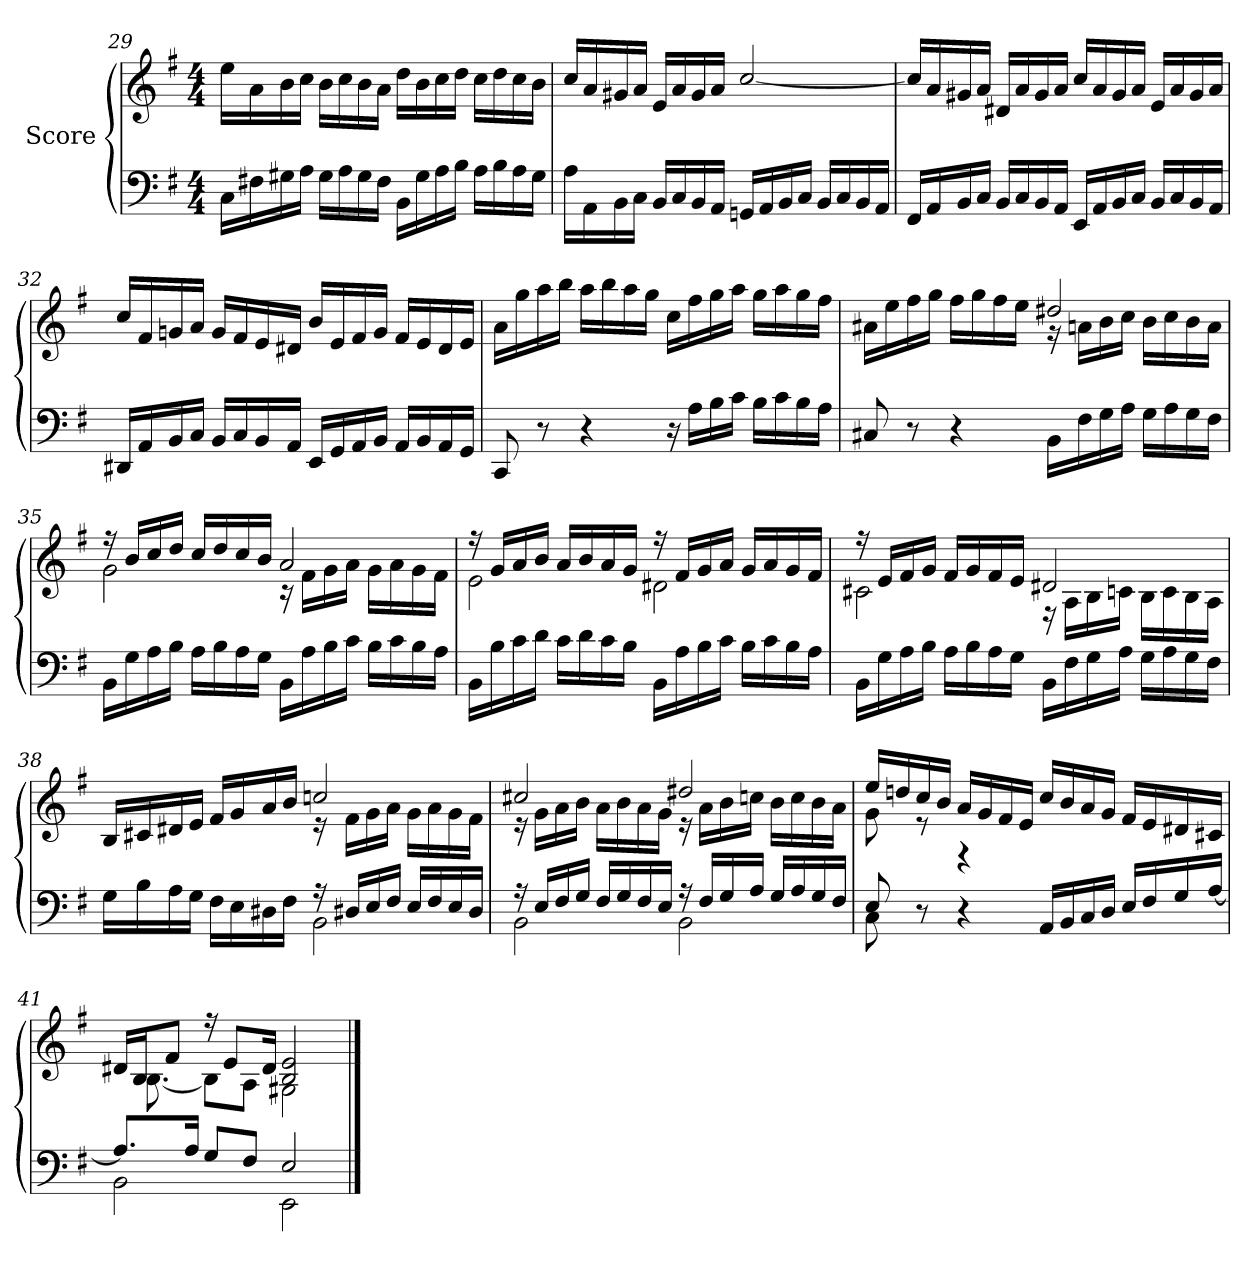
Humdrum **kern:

**kern	**kern
*part1	*part1
*staff2	*staff1
*I"Score	*
*clefF4	*clefG2
*k[f#]	*k[f#]
*M4/4	*M4/4
=29	=29
16C\LL	16ee\LL
16F#X\	16a\
16G#X\	16b\
16A\JJ	16cc\JJ
16G#\LL	16b\LL
16A\	16cc\
16G#\	16b\
16F#\JJ	16a\JJ
16BB\LL	16dd\LL
16G#\	16b\
16A\	16cc\
16B\JJ	16dd\JJ
16A\LL	16cc\LL
16B\	16dd\
16A\	16cc\
16G#\JJ	16b\JJ
=30	=30
16A\LL	16cc/LL
16AA\	16a/
16BB\	16g#X/
16C\JJ	16a/JJ
16BB/LL	16e/LL
16C/	16a/
16BB/	16g#/
16AA/JJ	16a/JJ
16GGn/LL	[2cc/
16AA/	.
16BB/	.
16C/JJ	.
16BB/LL	.
16C/	.
16BB/	.
16AA/JJ	.
!!LO:LB:g=z
=31	=31
16FF#/LL	16cc/LL]
16AA/	16a/
16BB/	16g#X/
16C/JJ	16a/JJ
16BB/LL	16d#X/LL
16C/	16a/
16BB/	16g#/
16AA/JJ	16a/JJ
16EE/LL	16cc/LL
16AA/	16a/
16BB/	16g#/
16C/JJ	16a/JJ
16BB/LL	16e/LL
16C/	16a/
16BB/	16g#/
16AA/JJ	16a/JJ
=32	=32
16DD#X/LL	16cc/LL
16AA/	16f#/
16BB/	16gn/
16C/JJ	16a/JJ
16BB/LL	16g/LL
16C/	16f#/
16BB/	16e/
16AA/JJ	16d#X/JJ
16EE/LL	16b/LL
16GG/	16e/
16AA/	16f#/
16BB/JJ	16g/JJ
16AA/LL	16f#/LL
16BB/	16e/
16AA/	16d#/
16GG/JJ	16e/JJ
=33	=33
8CC/	16a\LL
.	16gg\
8r	16aa\
.	16bb\JJ
4r	16aa\LL
.	16bb\
.	16aa\
.	16gg\JJ
16r	16cc\LL
16A\LL	16ff#\
16B\	16gg\
16c\JJ	16aa\JJ
16B\LL	16gg\LL
16c\	16aa\
16B\	16gg\
16A\JJ	16ff#\JJ
!!LO:LB:g=z
=34	=34
*	*^
8C#X/	16a#X\LL	2ryy
.	16ee\	.
8r	16ff#\	.
.	16gg\JJ	.
4r	16ff#\LL	.
.	16gg\	.
.	16ff#\	.
.	16ee\JJ	.
16BB\LL	2dd#X/	16r
16F#\	.	16an\LL
16G\	.	16b\
16A\JJ	.	16cc\JJ
16G\LL	.	16b\LL
16A\	.	16cc\
16G\	.	16b\
16F#\JJ	.	16a\JJ
=35	=35	=35
16BB\LL	16r	2g\
16G\	16b/LL	.
16A\	16cc/	.
16B\JJ	16dd/JJ	.
16A\LL	16cc/LL	.
16B\	16dd/	.
16A\	16cc/	.
16G\JJ	16b/JJ	.
16BB\LL	2a/	16r
16A\	.	16f#\LL
16B\	.	16g\
16c\JJ	.	16a\JJ
16B\LL	.	16g\LL
16c\	.	16a\
16B\	.	16g\
16A\JJ	.	16f#\JJ
=36	=36	=36
16BB\LL	16r	2e\
16B\	16g/LL	.
16c\	16a/	.
16d\JJ	16b/JJ	.
16c\LL	16a/LL	.
16d\	16b/	.
16c\	16a/	.
16B\JJ	16g/JJ	.
16BB\LL	16r	2d#X\
16A\	16f#/LL	.
16B\	16g/	.
16c\JJ	16a/JJ	.
16B\LL	16g/LL	.
16c\	16a/	.
16B\	16g/	.
16A\JJ	16f#/JJ	.
!!LO:LB:g=z	!!
=37	=37	=37
16BB\LL	16r	2c#X\
16G\	16e/LL	.
16A\	16f#/	.
16B\JJ	16g/JJ	.
16A\LL	16f#/LL	.
16B\	16g/	.
16A\	16f#/	.
16G\JJ	16e/JJ	.
16BB\LL	2d#X/	16r
16F#\	.	16A\LL
16G\	.	16B\
16A\JJ	.	16cn\JJ
16G\LL	.	16B\LL
16A\	.	16c\
16G\	.	16B\
16F#\JJ	.	16A\JJ
=38	=38	=38
*^	*	*
16G\LL	2ryy	16B/LL	2ryy
16B\	.	16c#X/	.
16A\	.	16d#X/	.
16G\JJ	.	16e/JJ	.
16F#\LL	.	16f#/LL	.
16E\	.	16g/	.
16D#X\	.	16a/	.
16F#\JJ	.	16b/JJ	.
16r	2BB\	2ccn/	16r
16D#X/LL	.	.	16f#\LL
16E/	.	.	16g\
16F#/JJ	.	.	16a\JJ
16E/LL	.	.	16g\LL
16F#/	.	.	16a\
16E/	.	.	16g\
16D#/JJ	.	.	16f#\JJ
!!LO:LB:g=z	!!
=39	=39	=39	=39
16r	2BB\	2cc#X/	16r
16E/LL	.	.	16g\LL
16F#/	.	.	16a\
16G/JJ	.	.	16b\JJ
16F#/LL	.	.	16a\LL
16G/	.	.	16b\
16F#/	.	.	16a\
16E/JJ	.	.	16g\JJ
16r	2BB\	2dd#X/	16r
16F#/LL	.	.	16a\LL
16G/	.	.	16b\
16A/JJ	.	.	16ccn\JJ
16G/LL	.	.	16b\LL
16A/	.	.	16cc\
16G/	.	.	16b\
16F#/JJ	.	.	16a\JJ
=40	=40	=40	=40
8E/	8C\	16ee/LL	8g\
.	.	16ddn/	.
8r	8ryy	16cc/	8r
.	.	16b/JJ	.
4r	4ryy	16a/LL	4r
.	.	16g/	.
.	.	16f#/	.
.	.	16e/JJ	.
16AA/LL	2ryy	16cc/LL	2ryy
16BB/	.	16b/	.
16C/	.	16a/	.
16D/JJ	.	16g/JJ	.
16E/LL	.	16f#/LL	.
16F#/	.	16e/	.
16G/	.	16d#X/	.
[16A/JJ	.	16c#X/JJ	.
=41	=41	=41	=41
8.A/L]	2BB\	16d#X/LL	16ryy
.	.	16B/J	[8.B\
.	.	8f#/J	.
16A/Jk	.	.	.
8G/L	.	16r	8B\L]
.	.	8e/L	.
8F#/J	.	.	8A\J
.	.	16d#/Jk	.
2E/	2EE\	2B/ 2e/	2G#X\
*v	*v	*	*
*	*v	*v
==	==
*-	*-
